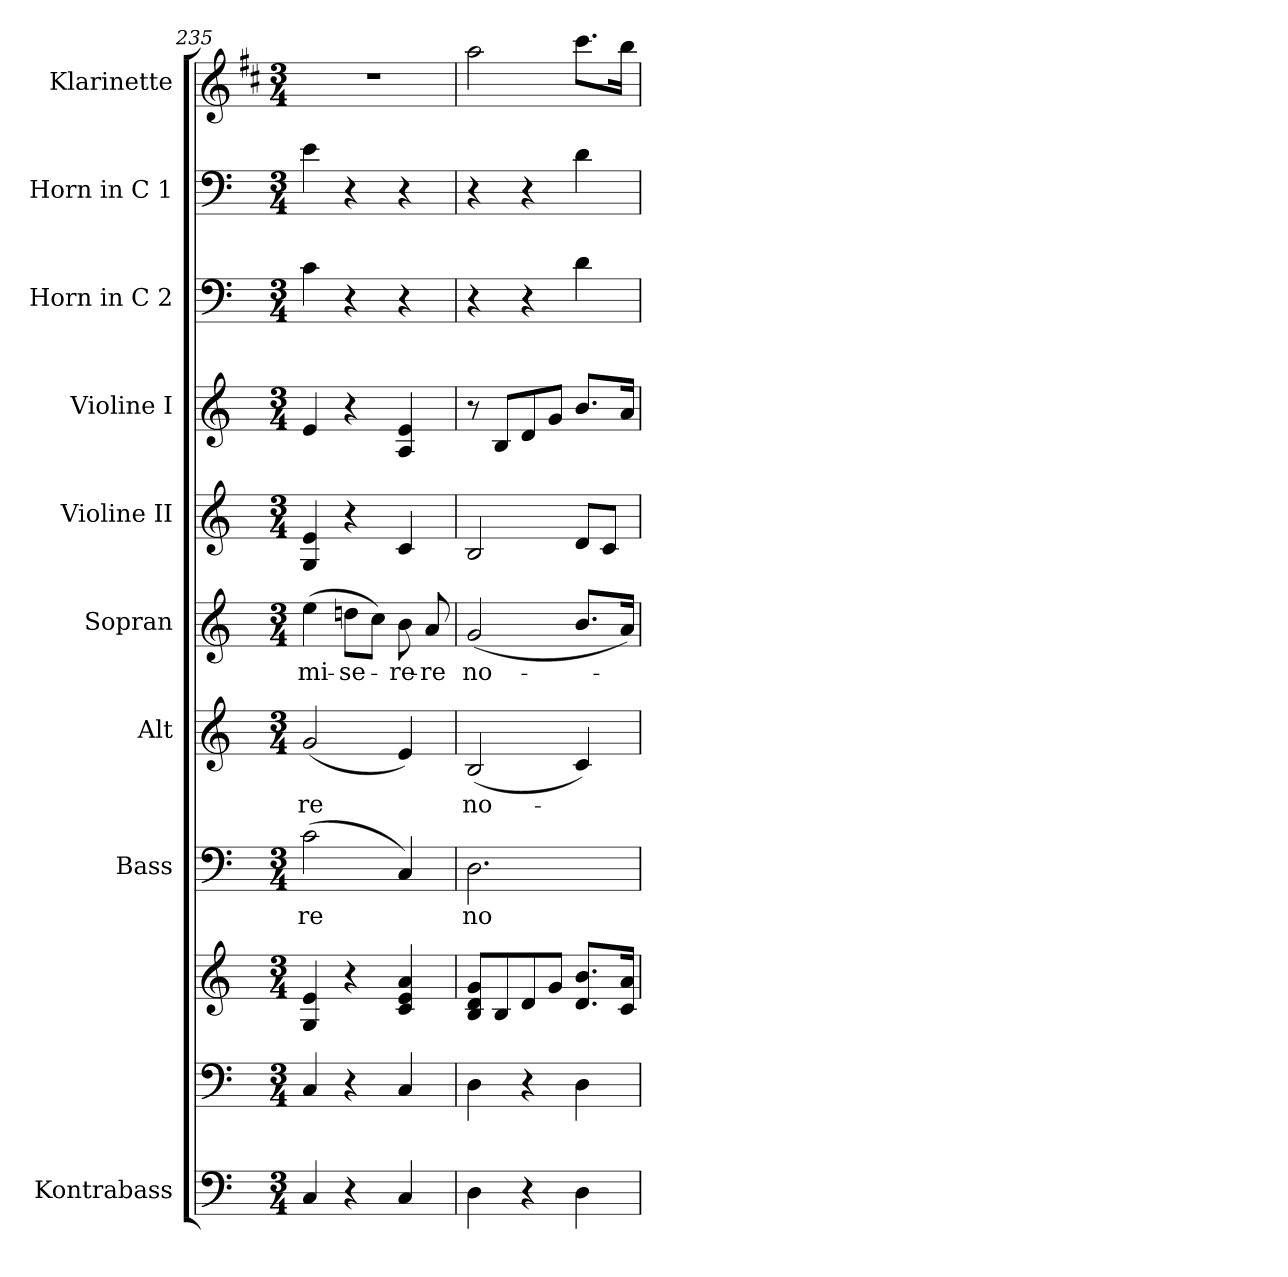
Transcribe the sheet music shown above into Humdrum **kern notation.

**kern	**kern	**kern	**kern	**text	**kern	**text	**kern	**text	**kern	**kern	**kern	**kern	**kern
*part10	*part9	*part9	*part8	*part8	*part7	*part7	*part6	*part6	*part5	*part4	*part3	*part2	*part1
*staff11	*staff10	*staff9	*staff8	*staff8	*staff7	*staff7	*staff6	*staff6	*staff5	*staff4	*staff3	*staff2	*staff1
*I"Kontrabass	*	*	*I"Bass	*	*I"Alt	*	*I"Sopran	*	*I"Violine II	*I"Violine I	*I"Horn in C 2	*I"Horn in C 1	*I"Klarinette
*I'Kb.	*	*	*I'B.	*	*I'A.	*	*I'S.	*	*I'Vl. II	*I'Vl. I	*I'Horn 2	*I'Horn 1	*I'Kl.
*clefF4	*clefF4	*clefG2	*clefF4	*	*clefG2	*	*clefG2	*	*clefG2	*clefG2	*clefF4	*clefF4	*clefG2
*ITrd7c12	*	*	*	*	*	*	*	*	*	*	*	*	*ITrd1c2
*k[]	*k[]	*k[]	*k[]	*	*k[]	*	*k[]	*	*k[]	*k[]	*k[]	*k[]	*k[]
*C:	*C:	*C:	*C:	*	*C:	*	*C:	*	*C:	*C:	*C:	*C:	*C:
*M3/4	*M3/4	*M3/4	*M3/4	*	*M3/4	*	*M3/4	*	*M3/4	*M3/4	*M3/4	*M3/4	*M3/4
=235	=235	=235	=235	=235	=235	=235	=235	=235	=235	=235	=235	=235	=235
!	!	!	!	!LO:LY:b	!	!LO:LY:b	!	!LO:LY:b	!	!	!	!	!
4CC/	4C/	4G/ 4e/	(>2c\	-re	(<2g/	-re	(>4ee\	mi-	4G/ 4e/	4e/	4c\	4e\	2.r
!	!	!	!	!	!	!	!	!LO:LY:b	!	!	!	!	!
4r	4r	4r	.	.	.	.	8ddn\L	-se-	4r	4r	4r	4r	.
.	.	.	.	.	.	.	8cc\J)	.	.	.	.	.	.
!	!	!	!	!	!	!	!	!LO:LY:b	!	!	!	!	!
4CC/	4C/	4c/ 4e/ 4a/	4C/)	.	4e/)	.	8b\	-re-	4c/	4A/ 4e/	4r	4r	.
!	!	!	!	!	!	!	!	!LO:LY:b	!	!	!	!	!
.	.	.	.	.	.	.	8a/	-re	.	.	.	.	.
=236	=236	=236	=236	=236	=236	=236	=236	=236	=236	=236	=236	=236	=236
!	!	!	!	!LO:LY:b	!	!LO:LY:b	!	!LO:LY:b	!	!	!	!	!
4DD\	4D\	8B/ 8d/ 8g/L	2.D\	no-	(<2B/	no-	(<2g/	no-	2B/	8r	4r	4r	2gg\
.	.	8B/	.	.	.	.	.	.	.	8B/L	.	.	.
4r	4r	8d/	.	.	.	.	.	.	.	8d/	4r	4r	.
.	.	8g/J	.	.	.	.	.	.	.	8g/J	.	.	.
4DD\	4D\	8.d/ 8.b/L	.	.	4c/)	.	8.b/L	.	8d/L	8.b/L	4d\	4d\	8.bb\L
.	.	.	.	.	.	.	.	.	8c/J	.	.	.	.
.	.	16c/ 16a/Jk	.	.	.	.	16a/Jk)	.	.	16a/Jk	.	.	16aa\Jk
=	=	=	=	=	=	=	=	=	=	=	=	=	=
*-	*-	*-	*-	*-	*-	*-	*-	*-	*-	*-	*-	*-	*-
